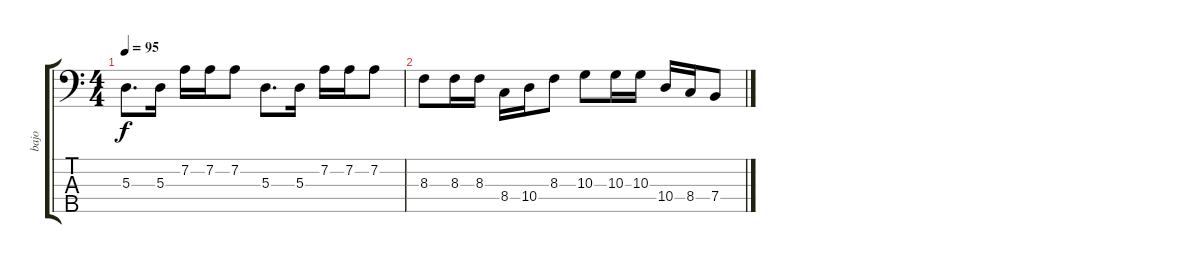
\track ("bajo" "bajo") {instrument electricbasspick}
\staff {score tabs}
\tuning (G2 D2 A1 E1 B0) {hide}
\ts (4 4)
\tempo 95
\clef f4
\ks c
5.3.8{d dy f} 5.3.16 7.2.16 7.2.16 7.2.8 5.3.8{d} 5.3.16 7.2.16 7.2.16 7.2.8 |
8.3.8 8.3.16 8.3.16 8.4.16 10.4.16 8.3.8 10.3.8 10.3.16 10.3.16 10.4.16 8.4.16 7.4.8
